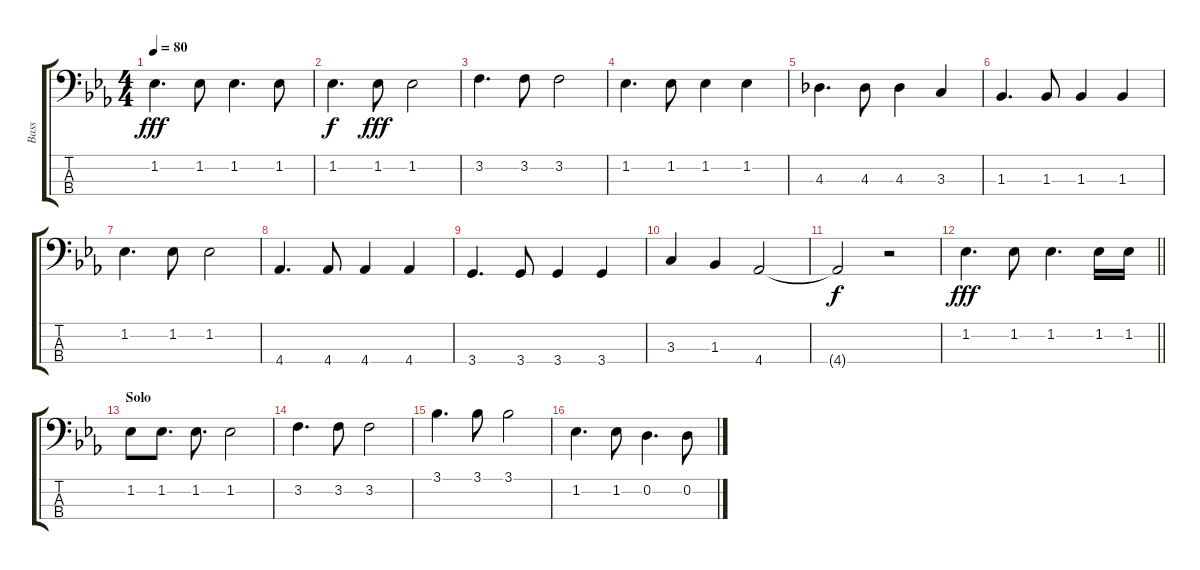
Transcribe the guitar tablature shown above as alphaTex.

\track ("Bass" "Bass") {instrument electricbassfinger}
\staff {score tabs}
\tuning (G2 D2 A1 E1) {hide}
\ts (4 4)
\tempo 80
\clef f4
\ks eb
1.2.4{d dy fff} 1.2.8 1.2.4{d} 1.2.8 |
1.2.4{d dy f} 1.2.8{dy fff} 1.2.2 |
3.2.4{d} 3.2.8 3.2.2 |
1.2.4{d} 1.2.8 1.2.4 1.2.4 |
4.3.4{d} 4.3.8 4.3.4 3.3.4 |
1.3.4{d} 1.3.8 1.3.4 1.3.4 |
1.2.4{d} 1.2.8 1.2.2 |
4.4.4{d} 4.4.8 4.4.4 4.4.4 |
3.4.4{d} 3.4.8 3.4.4 3.4.4 |
3.3.4 1.3.4 4.4.2 |
4.4{t}.2{dy f} r.2 |
\barLineRight lightlight
1.2.4{d dy fff} 1.2.8 1.2.4{d} 1.2.16 1.2.16 |
\section ("" "Solo")
1.2.8 1.2.8{d} 1.2.8{d} 1.2.2 |
3.2.4{d} 3.2.8 3.2.2 |
3.1.4{d} 3.1.8 3.1.2 |
1.2.4{d} 1.2.8 0.2.4{d} 0.2.8
